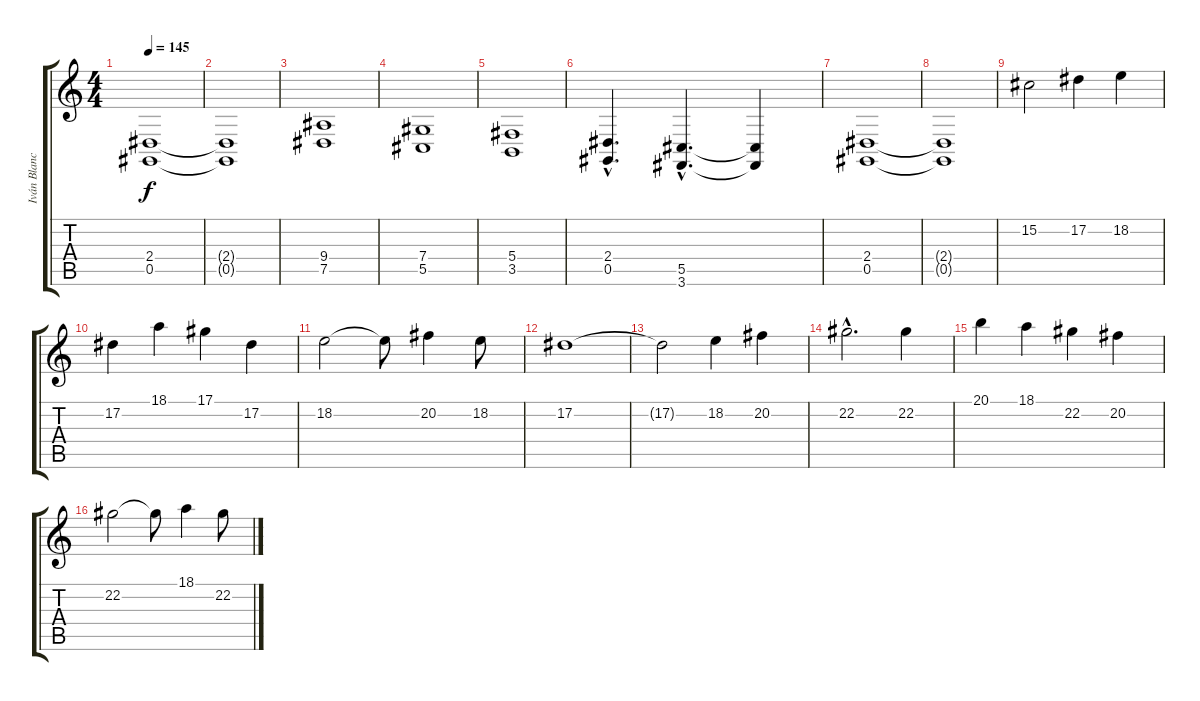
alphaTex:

\track ("Iván Blanco" "Iván Blanc") {instrument lead6voice}
\staff {score tabs}
\tuning (Eb4 Bb3 Gb3 Db3 Ab2 Eb2) {hide}
\ts (4 4)
\tempo 145
\clef g2
\ks c
(2.4 0.5).1{dy f} |
(2.4{t} 0.5{t}).1 |
(9.4 7.5).1 |
(7.4 5.5).1 |
(5.4 3.5).1 |
(2.4{hac} 0.5{hac}).4{d} (5.5{hac} 3.6{hac}).4{d} (5.5{t} 3.6{t}).4 |
(2.4 0.5).1 |
(2.4{t} 0.5{t}).1 |
15.2.2{volume 14 instrument stringensemble1} 17.2.4 18.2.4 |
17.2.4 18.1.4 17.1.4 17.2.4 |
18.2.2 18.2{t}.8 20.2.4 18.2.8 |
17.2.1 |
17.2{t}.2 18.2.4 20.2.4 |
22.2{hac}.2{d} 22.2.4 |
20.1.4 18.1.4 22.2.4 20.2.4 |
22.2.2 22.2{t}.8 18.1.4 22.2.8
